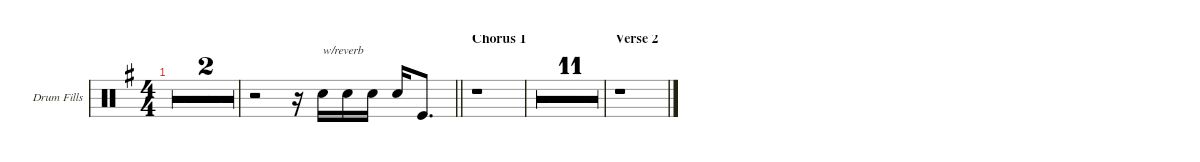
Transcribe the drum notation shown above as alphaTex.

\defaultSystemsLayout 4
\hideDynamics
\bracketExtendMode groupsimilarinstruments
\useSystemSignSeparator
\multiBarRest
\multiTrackTrackNamePolicy allsystems
\firstSystemTrackNameMode fullname
\firstSystemTrackNameOrientation horizontal
\otherSystemsTrackNameOrientation horizontal
\defaultBarNumberDisplay FirstOfSystem
\track ("Drum Fills" "Fills") {multiBarRest instrument percussion}
\staff {score}
\articulation defaults
\ts (4 4)
\tempo 110
\clef neutral
\ks g
r.1{dy mf} |
r.1 |
\barLineRight lightlight
r.2 r.16 "Snare (hit) 2".16{txt "w/reverb"} "Snare (hit) 2".16 "Snare (hit) 2".16 "Snare (hit) 2".16{dy f} "Kick (hit)".8{d} |
\section ("" "Chorus 1")
r.1 |
r.1 |
r.1 |
r.1 |
r.1 |
r.1 |
r.1 |
r.1 |
r.1 |
r.1 |
r.1 |
\barLineRight lightlight
r.1 |
\section ("" "Verse 2")
r.1
